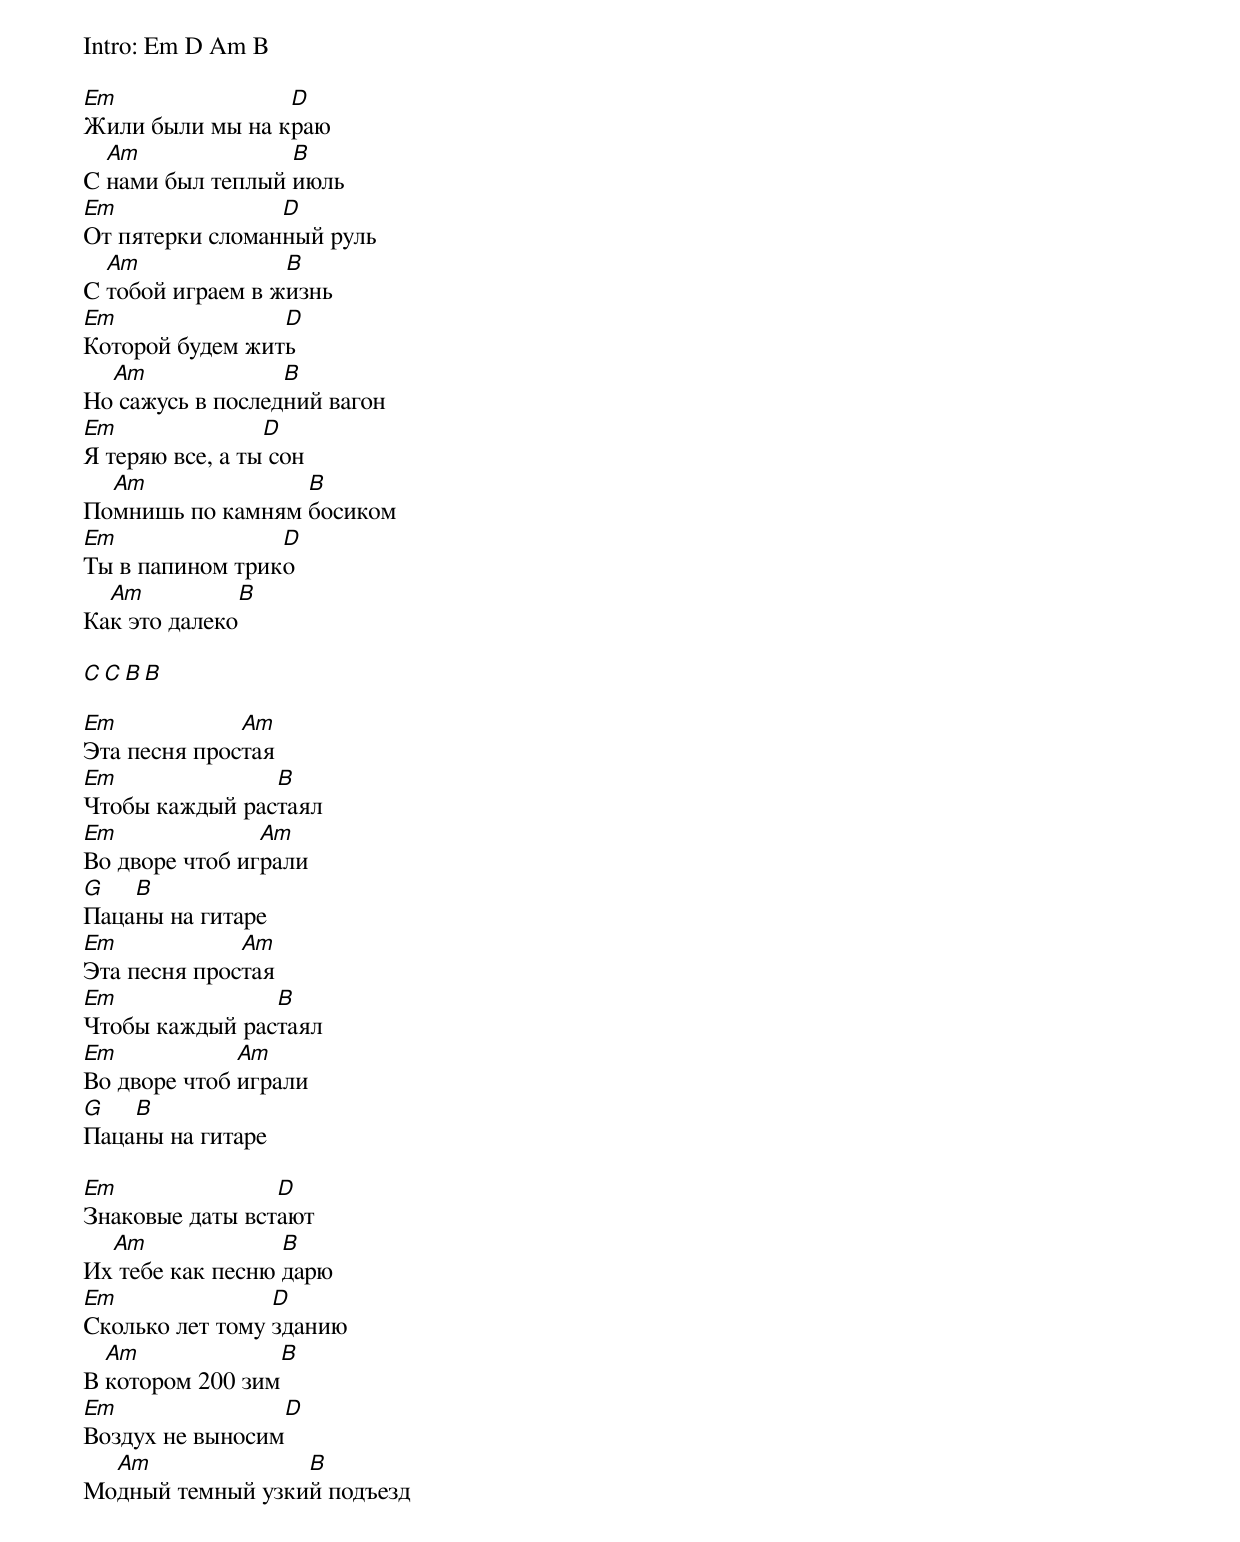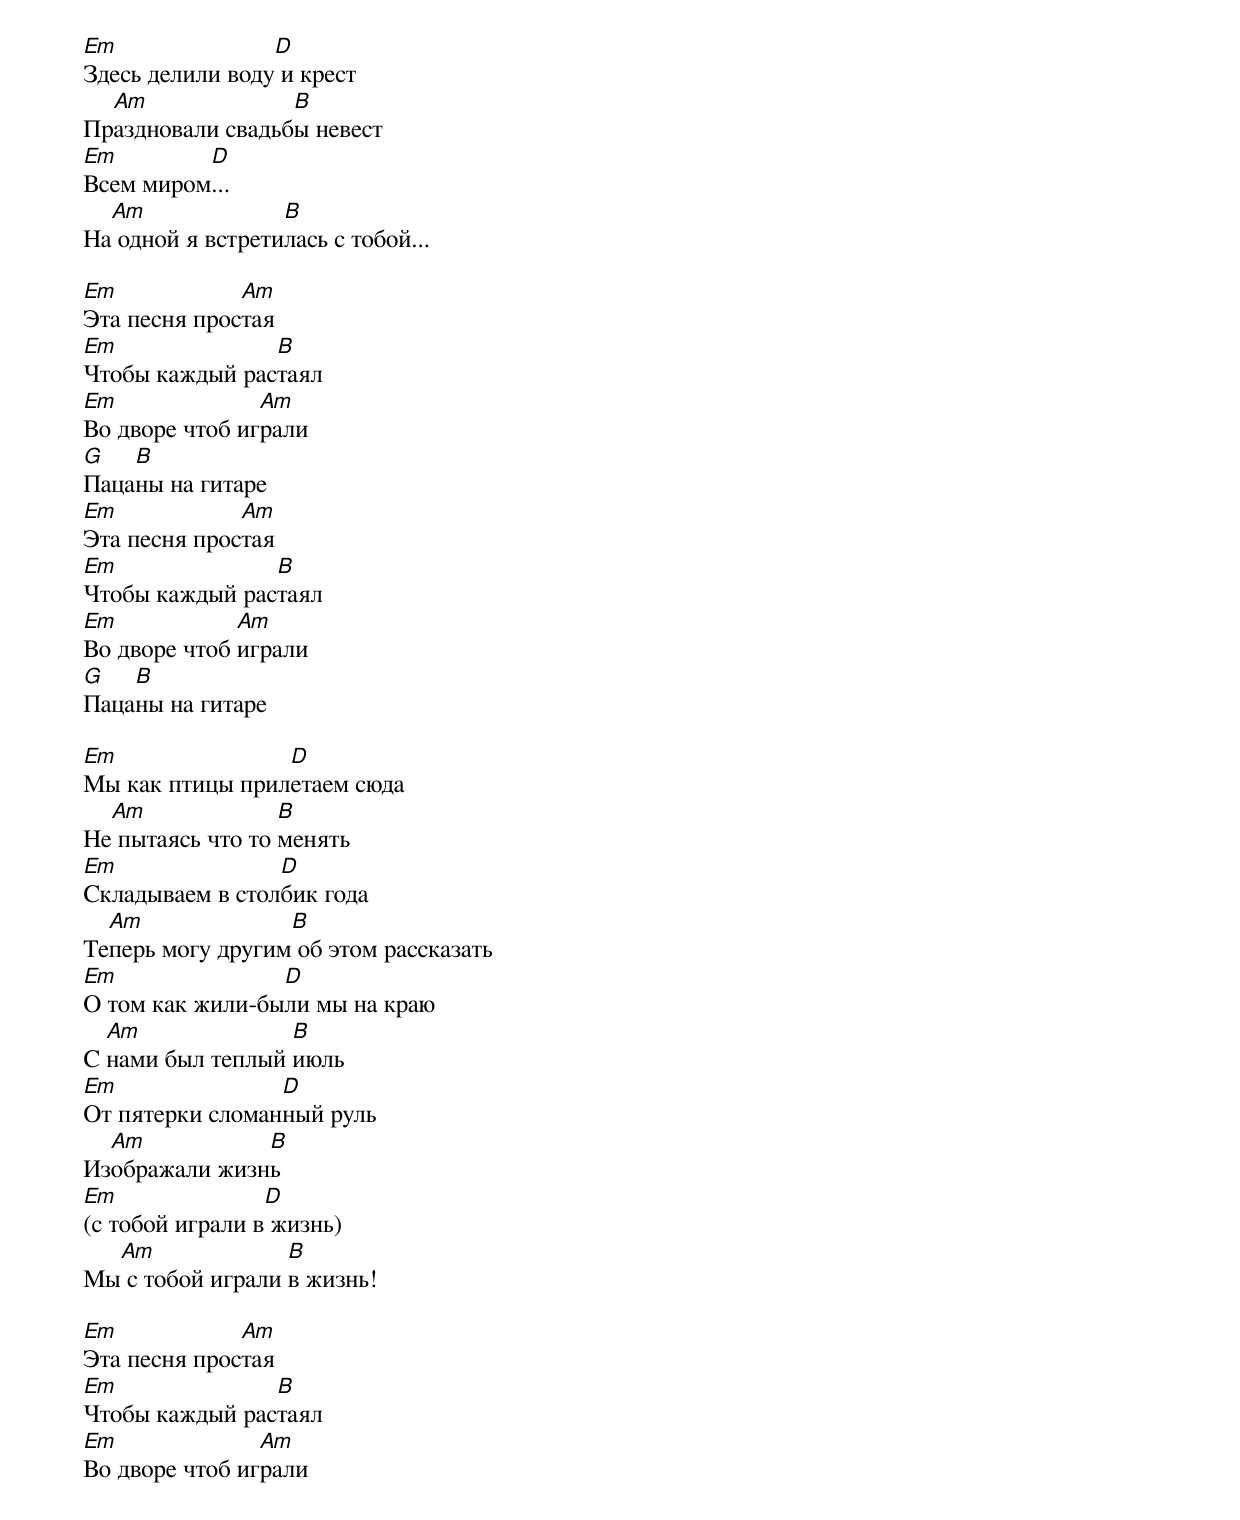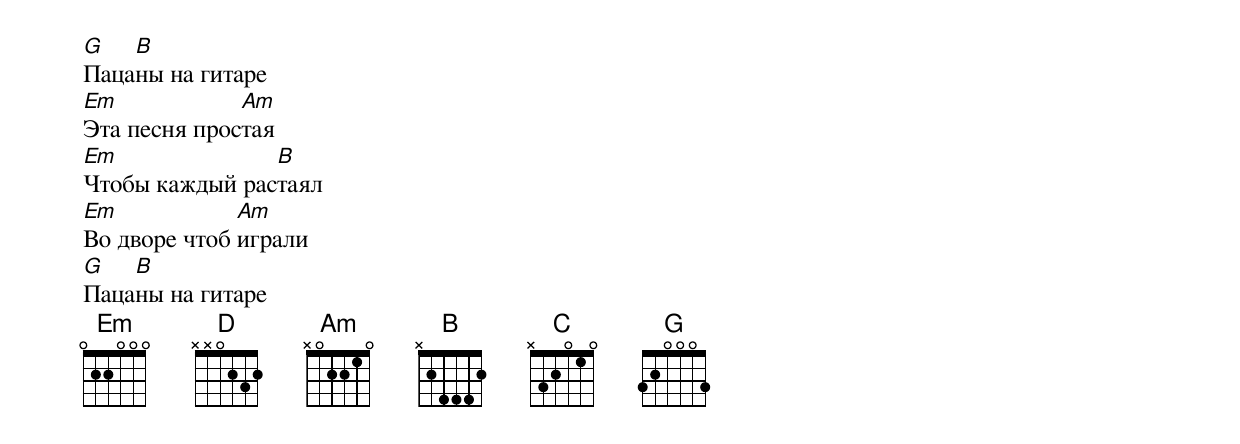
Intro: Em D Am B

Em               D
Жили были мы на краю
  Am              B
С нами был теплый июль
Em               D
От пятерки сломанный руль
  Am              B
С тобой играем в жизнь
Em               D
Которой будем жить
  Am              B
Но сажусь в последний вагон
Em               D
Я теряю все, а ты сон
  Am              B
Помнишь по камням босиком
Em               D
Ты в папином трико
  Am          B
Как это далеко

C C B B

Em            Am
Эта песня простая
Em              B
Чтобы каждый растаял
Em              Am
Во дворе чтоб играли
G   B
Пацаны на гитаре
Em            Am
Эта песня простая
Em              B
Чтобы каждый растаял
Em            Am
Во дворе чтоб играли
G   B
Пацаны на гитаре

Em               D
Знаковые даты встают
  Am              B
Их тебе как песню дарю
Em               D
Сколько лет тому зданию
  Am              B
В котором 200 зим
Em               D
Воздух не выносим
  Am              B
Модный темный узкий подъезд
Em               D
Здесь делили воду и крест
  Am              B
Праздновали свадьбы невест
Em        D
Всем миром...
  Am              B
На одной я встретилась с тобой...

Em            Am
Эта песня простая
Em              B
Чтобы каждый растаял
Em              Am
Во дворе чтоб играли
G   B
Пацаны на гитаре
Em            Am
Эта песня простая
Em              B
Чтобы каждый растаял
Em            Am
Во дворе чтоб играли
G   B
Пацаны на гитаре

Em               D
Мы как птицы прилетаем сюда
  Am              B
Не пытаясь что то менять
Em               D
Складываем в столбик года
  Am              B
Теперь могу другим об этом рассказать
Em               D
О том как жили-были мы на краю
  Am              B
С нами был теплый июль
Em               D
От пятерки сломанный руль
  Am           B
Изображали жизнь
Em               D
(с тобой играли в жизнь)
  Am              B
Мы с тобой играли в жизнь!

Em            Am
Эта песня простая
Em              B
Чтобы каждый растаял
Em              Am
Во дворе чтоб играли
G   B
Пацаны на гитаре
Em            Am
Эта песня простая
Em              B
Чтобы каждый растаял
Em            Am
Во дворе чтоб играли
G   B
Пацаны на гитаре
